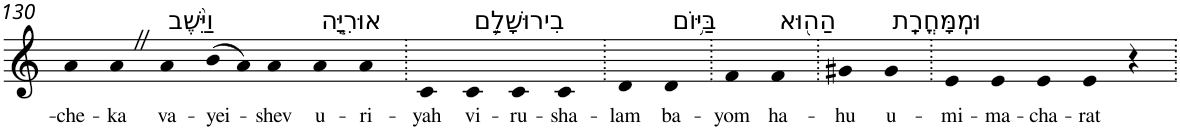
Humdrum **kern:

**kern	**text
*part1	*part1
*staff1	*staff1
*I"Piano	*
*I'Pno	*
!!LO:PB:g=z
*clefG2	*
*k[]	*
=130	=130
!	!LO:LY:b
4a	-che-
!	!LO:LY:b
4aZ	-ka
!LO:TX:a:t=וַיֵּ֨שֶׁב	!
!	!LO:LY:b
4a	va-
!	!LO:LY:b
(>8b	-yei-
8a)	.
!	!LO:LY:b
4a	-shev
!LO:TX:a:t=אוּרִיָּ֧ה	!
!	!LO:LY:b
4a	u-
!	!LO:LY:b
4a	-ri-
=131.	=131.
!	!LO:LY:b
4c	-yah
!LO:TX:a:t=בִירוּשָׁלִַ֛ם	!
!	!LO:LY:b
4c	vi-
!	!LO:LY:b
4c	-ru-
!	!LO:LY:b
4c	-sha-
=132.	=132.
!	!LO:LY:b
4d	-lam
!LO:TX:a:t=בַּיּ֥וֹם	!
!	!LO:LY:b
4d	ba-
=133.	=133.
!	!LO:LY:b
4f	-yom
!LO:TX:a:t=הַה֖וּא	!
!	!LO:LY:b
4f	ha-
=134.	=134.
!	!LO:LY:b
4g#X	-hu
!LO:TX:a:t=וּמִֽמָּחֳרָֽת	!
!	!LO:LY:b
4g#	u-
=135.	=135.
!	!LO:LY:b
4e	-mi-
!	!LO:LY:b
4e	-ma-
!	!LO:LY:b
4e	-cha-
!	!LO:LY:b
4e	-rat
4r	.
=.	=.
*-	*-
